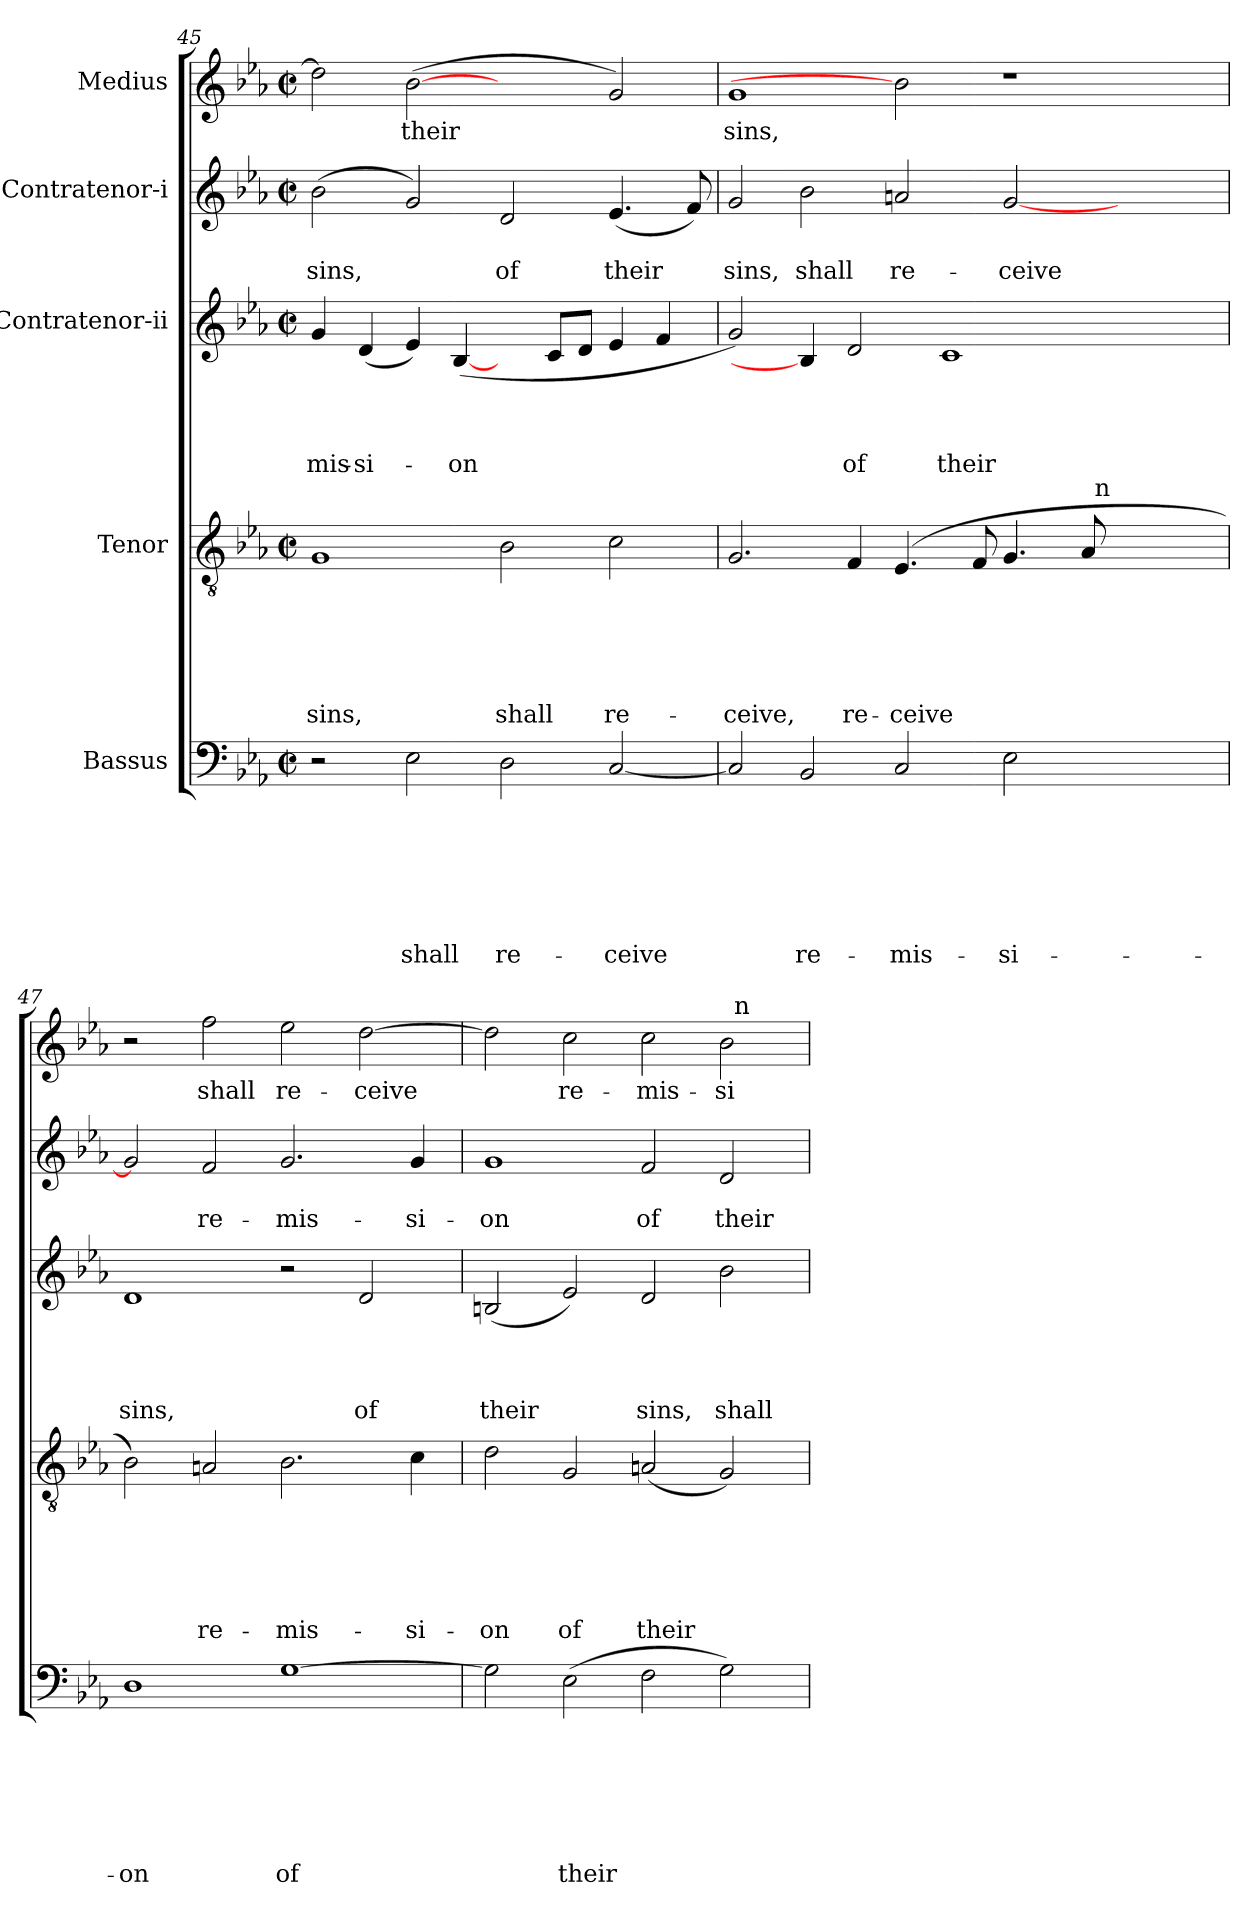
**kern	**text	**text	**text	**text	**text	**text	**text	**kern	**text	**text	**text	**text	**text	**text	**kern	**text	**text	**text	**text	**kern	**text	**text	**kern	**text
*part5	*part5	*part5	*part5	*part5	*part5	*part5	*part5	*part4	*part4	*part4	*part4	*part4	*part4	*part4	*part3	*part3	*part3	*part3	*part3	*part2	*part2	*part2	*part1	*part1
*staff5	*staff5	*staff5	*staff5	*staff5	*staff5	*staff5	*staff5	*staff4	*staff4	*staff4	*staff4	*staff4	*staff4	*staff4	*staff3	*staff3	*staff3	*staff3	*staff3	*staff2	*staff2	*staff2	*staff1	*staff1
*I"Bassus	*	*	*	*	*	*	*	*I"Tenor	*	*	*	*	*	*	*I"Contratenor-ii	*	*	*	*	*I"Contratenor-i	*	*	*I"Medius	*
!!LO:LB:g=z
*clefF4	*	*	*	*	*	*	*	*clefGv2	*	*	*	*	*	*	*clefG2	*	*	*	*	*clefG2	*	*	*clefG2	*
*k[b-e-a-]	*	*	*	*	*	*	*	*k[b-e-a-]	*	*	*	*	*	*	*k[b-e-a-]	*	*	*	*	*k[b-e-a-]	*	*	*k[b-e-a-]	*
*E-:	*	*	*	*	*	*	*	*E-:	*	*	*	*	*	*	*E-:	*	*	*	*	*E-:	*	*	*E-:	*
*M2/2	*	*	*	*	*	*	*	*M2/2	*	*	*	*	*	*	*M2/2	*	*	*	*	*M2/2	*	*	*M2/2	*
*met(c|)	*	*	*	*	*	*	*	*met(c|)	*	*	*	*	*	*	*met(c|)	*	*	*	*	*met(c|)	*	*	*met(c|)	*
=45	=45	=45	=45	=45	=45	=45	=45	=45	=45	=45	=45	=45	=45	=45	=45	=45	=45	=45	=45	=45	=45	=45	=45	=45
!	!	!	!	!	!	!	!	!	!	!	!	!	!	!LO:LY:b	!	!	!	!	!LO:LY:b	!	!	!LO:LY:b	!	!
2r	.	.	.	.	.	.	.	1G	.	.	.	.	.	sins,	4g/	.	.	.	-mis-	(>2b-\	.	sins,	2dd\]	.
!	!	!	!	!	!	!	!	!	!	!	!	!	!	!	!	!	!	!	!LO:LY:b:rj	!	!	!	!	!
.	.	.	.	.	.	.	.	.	.	.	.	.	.	.	(<4d/	.	.	.	-si-	.	.	.	.	.
!	!	!	!	!	!	!	!LO:LY:b	!	!	!	!	!	!	!	!	!	!	!	!	!	!	!	!	!LO:LY:b
2E-\	.	.	.	.	.	.	shall	.	.	.	.	.	.	.	4e-/)	.	.	.	.	2g/)	.	.	(>[2b-	their
!	!	!	!	!	!	!	!	!	!	!	!	!	!	!	!	!	!	!	!LO:LY:b	!	!	!	!	!
.	.	.	.	.	.	.	.	.	.	.	.	.	.	.	(<[4B-/	.	.	.	-on	.	.	.	.	.
!	!	!	!	!	!	!	!LO:LY:b	!	!	!	!	!	!	!LO:LY:b	!	!	!	!	!	!	!	!LO:LY:b	!	!
2D\	.	.	.	.	.	.	re-	2B-\	.	.	.	.	.	shall	4ryy	.	.	.	.	2d/	.	of	2ryy	.
.	.	.	.	.	.	.	.	.	.	.	.	.	.	.	8c/L	.	.	.	.	.	.	.	.	.
.	.	.	.	.	.	.	.	.	.	.	.	.	.	.	8d/J	.	.	.	.	.	.	.	.	.
!	!	!	!	!	!	!	!LO:LY:b	!	!	!	!	!	!	!LO:LY:b	!	!	!	!	!	!	!	!LO:LY:b	!	!
[<2C/	.	.	.	.	.	.	-ceive	2c\	.	.	.	.	.	re-	4e-/	.	.	.	.	(<4.e-/	.	their	2g/)	.
.	.	.	.	.	.	.	.	.	.	.	.	.	.	.	4f/	.	.	.	.	.	.	.	.	.
.	.	.	.	.	.	.	.	.	.	.	.	.	.	.	.	.	.	.	.	8f/)	.	.	.	.
=46	=46	=46	=46	=46	=46	=46	=46	=46	=46	=46	=46	=46	=46	=46	=46	=46	=46	=46	=46	=46	=46	=46	=46	=46
!	!	!	!	!	!	!	!	!	!	!	!	!	!	!LO:LY:b	!	!	!	!	!	!	!	!LO:LY:b	!	!LO:LY:b
*	*	*	*	*	*	*	*	*^	*	*	*	*	*	*	*	*	*	*	*	*	*	*	*	*
2C/]	.	.	.	.	.	.	.	2.G/	1ryy	.	.	.	.	.	-ceive,	2g/)	.	.	.	.	2g/	.	sins,	1g	sins,
!	!	!	!	!	!	!	!LO:LY:b	!	!	!	!	!	!	!	!	!	!	!	!	!	!	!	!LO:LY:b	!	!
2BB-/	.	.	.	.	.	.	re-	.	.	.	.	.	.	.	.	4B-/]	.	.	.	.	2b-\	.	shall	.	.
!	!	!	!	!	!	!	!	!	!	!	!	!	!	!	!LO:LY:b	!	!	!	!	!LO:LY:b	!	!	!	!	!
.	.	.	.	.	.	.	.	4F/	.	.	.	.	.	.	re-	2d/	.	.	.	of	.	.	.	.	.
!	!	!	!	!	!	!	!LO:LY:b	!	!	!	!	!	!	!	!LO:LY:b	!	!	!	!	!	!	!	!LO:LY:b	!	!
2C/	.	.	.	.	.	.	-mis-	(4.E-/	2ryy	.	.	.	.	.	-ceive	.	.	.	.	.	2an/	.	re-	2b-]	.
!	!	!	!	!	!	!	!	!	!	!	!	!	!	!	!	!	!	!	!	!LO:LY:b	!	!	!	!	!
.	.	.	.	.	.	.	.	.	.	.	.	.	.	.	.	1c	.	.	.	their	.	.	.	.	.
.	.	.	.	.	.	.	.	8F/	.	.	.	.	.	.	.	.	.	.	.	.	.	.	.	.	.
!	!	!	!	!	!	!	!LO:LY:b	!	!	!	!	!	!	!	!	!	!	!	!	!	!	!	!LO:LY:b	!	!
2E-\	.	.	.	.	.	.	-si-	4.G/	4ryy	.	.	.	.	.	.	.	.	.	.	.	[<2g/	.	-ceive	1r	.
.	.	.	.	.	.	.	.	.	8ryy	.	.	.	.	.	.	.	.	.	.	.	.	.	.	.	.
.	.	.	.	.	.	.	.	8A-/	32ryy	.	.	.	.	.	.	.	.	.	.	.	.	.	.	.	.
!	!	!	!	!	!	!	!	!	!LO:TX:a:t=n	!	!	!	!	!	!	!	!	!	!	!	!	!	!	!	!
.	.	.	.	.	.	.	.	.	2ryy	.	.	.	.	.	.	.	.	.	.	.	.	.	.	.	.
2ryy	.	.	.	.	.	.	.	2ryy	.	.	.	.	.	.	.	.	.	.	.	.	2ryy	.	.	.	.
.	.	.	.	.	.	.	.	.	.	.	.	.	.	.	.	4ryy	.	.	.	.	.	.	.	.	.
.	.	.	.	.	.	.	.	.	16.ryy	.	.	.	.	.	.	.	.	.	.	.	.	.	.	.	.
=47	=47	=47	=47	=47	=47	=47	=47	=47	=47	=47	=47	=47	=47	=47	=47	=47	=47	=47	=47	=47	=47	=47	=47	=47	=47
!	!	!	!	!	!	!	!LO:LY:b	!	!	!	!	!	!	!	!	!	!	!	!	!LO:LY:b	!	!	!	!	!
*	*	*	*	*	*	*	*	*v	*v	*	*	*	*	*	*	*	*	*	*	*	*	*	*	*	*
1D	.	.	.	.	.	.	-on	2B-\)	.	.	.	.	.	.	1d	.	.	.	sins,	2g/]	.	.	2r	.
!	!	!	!	!	!	!	!	!	!	!	!	!	!	!LO:LY:b	!	!	!	!	!	!	!	!LO:LY:b	!	!LO:LY:b
.	.	.	.	.	.	.	.	2An/	.	.	.	.	.	re-	.	.	.	.	.	2f/	.	re-	2ff\	shall
!	!	!	!	!	!	!	!LO:LY:b	!	!	!	!	!	!	!LO:LY:b	!	!	!	!	!	!	!	!LO:LY:b	!	!LO:LY:b
[>1G	.	.	.	.	.	.	of	2.B-\	.	.	.	.	.	-mis-	2r	.	.	.	.	2.g/	.	-mis-	2ee-\	re-
!	!	!	!	!	!	!	!	!	!	!	!	!	!	!	!	!	!	!	!LO:LY:b	!	!	!	!	!LO:LY:b
.	.	.	.	.	.	.	.	.	.	.	.	.	.	.	2d/	.	.	.	of	.	.	.	[>2dd\	-ceive
!	!	!	!	!	!	!	!	!	!	!	!	!	!	!LO:LY:b	!	!	!	!	!	!	!	!LO:LY:b	!	!
.	.	.	.	.	.	.	.	4c\	.	.	.	.	.	-si-	.	.	.	.	.	4g/	.	-si-	.	.
=48	=48	=48	=48	=48	=48	=48	=48	=48	=48	=48	=48	=48	=48	=48	=48	=48	=48	=48	=48	=48	=48	=48	=48	=48
!	!	!	!	!	!	!	!	!	!	!	!	!	!	!LO:LY:b	!	!	!	!	!LO:LY:b	!	!	!LO:LY:b	!	!
*	*	*	*	*	*	*	*	*	*	*	*	*	*	*	*	*	*	*	*	*	*	*	*^	*
2G\]	.	.	.	.	.	.	.	2d\	.	.	.	.	.	-on	(<2Bn/	.	.	.	their	1g	.	-on	2dd\]	1ryy	.
!	!	!	!	!	!	!	!LO:LY:b	!	!	!	!	!	!	!LO:LY:b	!	!	!	!	!	!	!	!	!	!	!LO:LY:b
(>2E-\	.	.	.	.	.	.	their	2G/	.	.	.	.	.	of	2e-/)	.	.	.	.	.	.	.	2cc\	.	re-
!	!	!	!	!	!	!	!	!	!	!	!	!	!	!LO:LY:b	!	!	!	!	!LO:LY:b	!	!	!LO:LY:b	!	!	!LO:LY:b
2F\	.	.	.	.	.	.	.	(<2An/	.	.	.	.	.	their	2d/	.	.	.	sins,	2f/	.	of	2cc\	2ryy	-mis-
!	!	!	!	!	!	!	!	!	!	!	!	!	!	!	!	!	!	!	!LO:LY:b	!	!	!LO:LY:b	!	!	!LO:LY:b
2G\)	.	.	.	.	.	.	.	2G/)	.	.	.	.	.	.	2b-\	.	.	.	shall	2d/	.	their	2b-\	32ryy	-si-
!	!	!	!	!	!	!	!	!	!	!	!	!	!	!	!	!	!	!	!	!	!	!	!	!LO:TX:a:t=n	!
.	.	.	.	.	.	.	.	.	.	.	.	.	.	.	.	.	.	.	.	.	.	.	.	4...ryy	.
*	*	*	*	*	*	*	*	*	*	*	*	*	*	*	*	*	*	*	*	*	*	*	*v	*v	*
=	=	=	=	=	=	=	=	=	=	=	=	=	=	=	=	=	=	=	=	=	=	=	=	=
*-	*-	*-	*-	*-	*-	*-	*-	*-	*-	*-	*-	*-	*-	*-	*-	*-	*-	*-	*-	*-	*-	*-	*-	*-
